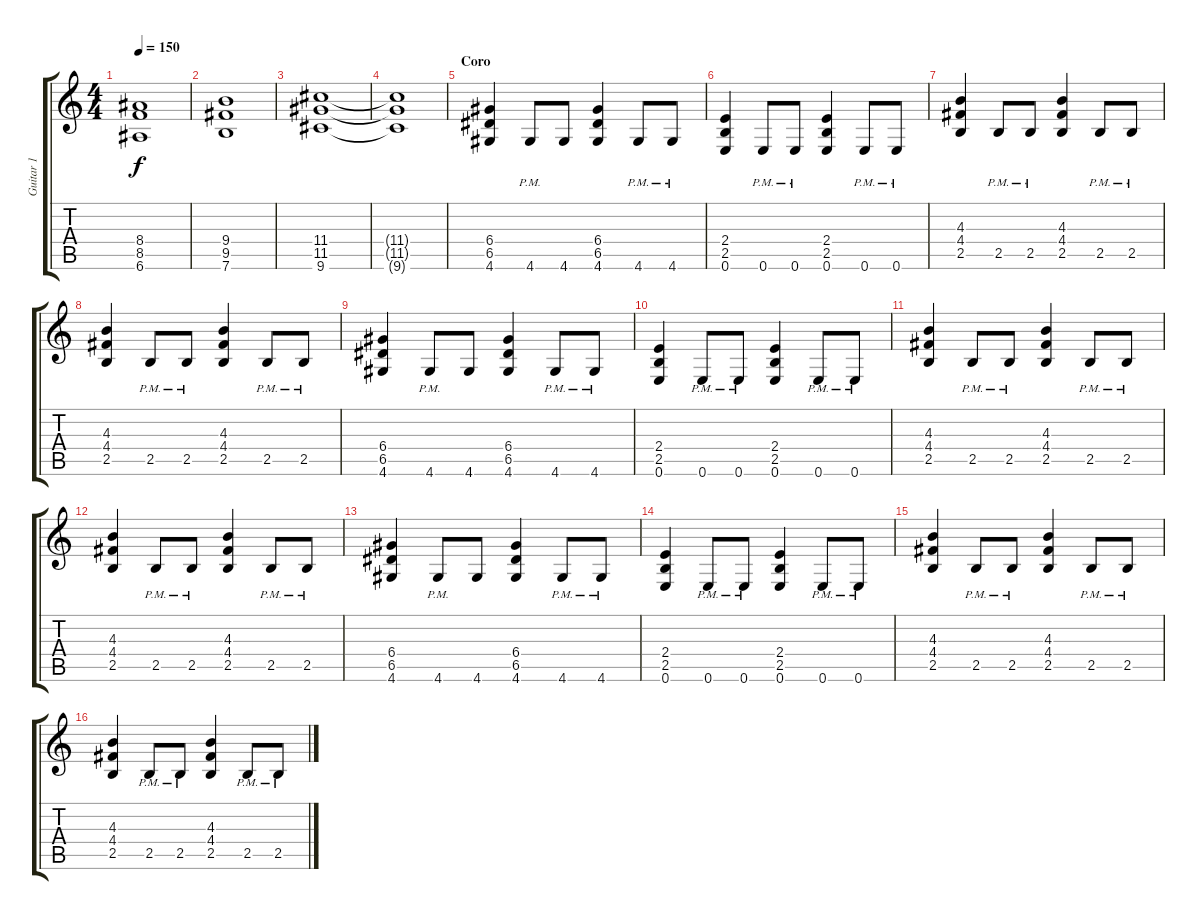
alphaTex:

\track ("Guitar 1" "Guitar 1") {instrument distortionguitar}
\staff {score tabs}
\tuning (E4 B3 G3 D3 A2 E2) {hide}
\ts (4 4)
\tempo 150
\clef g2
\ks c
(8.4 8.5 6.6).1{dy f} |
(9.4 9.5 7.6).1 |
(11.4 11.5 9.6).1 |
(11.4{t} 11.5{t} 9.6{t}).1 |
\section ("" "Coro")
(6.4 6.5 4.6).4{volume 16} 4.6{pm}.8 4.6.8 (6.4 6.5 4.6).4 4.6{pm}.8 4.6{pm}.8 |
(2.4 2.5 0.6).4 0.6{pm}.8 0.6{pm}.8 (2.4 2.5 0.6).4 0.6{pm}.8 0.6{pm}.8 |
(4.3 4.4 2.5).4 2.5{pm}.8 2.5{pm}.8 (4.3 4.4 2.5).4 2.5{pm}.8 2.5{pm}.8 |
(4.3 4.4 2.5).4 2.5{pm}.8 2.5{pm}.8 (4.3 4.4 2.5).4 2.5{pm}.8 2.5{pm}.8 |
(6.4 6.5 4.6).4 4.6{pm}.8 4.6.8 (6.4 6.5 4.6).4 4.6{pm}.8 4.6{pm}.8 |
(2.4 2.5 0.6).4 0.6{pm}.8 0.6{pm}.8 (2.4 2.5 0.6).4 0.6{pm}.8 0.6{pm}.8 |
(4.3 4.4 2.5).4 2.5{pm}.8 2.5{pm}.8 (4.3 4.4 2.5).4 2.5{pm}.8 2.5{pm}.8 |
(4.3 4.4 2.5).4 2.5{pm}.8 2.5{pm}.8 (4.3 4.4 2.5).4 2.5{pm}.8 2.5{pm}.8 |
(6.4 6.5 4.6).4{volume 16} 4.6{pm}.8 4.6.8 (6.4 6.5 4.6).4 4.6{pm}.8 4.6{pm}.8 |
(2.4 2.5 0.6).4 0.6{pm}.8 0.6{pm}.8 (2.4 2.5 0.6).4 0.6{pm}.8 0.6{pm}.8 |
(4.3 4.4 2.5).4 2.5{pm}.8 2.5{pm}.8 (4.3 4.4 2.5).4 2.5{pm}.8 2.5{pm}.8 |
(4.3 4.4 2.5).4 2.5{pm}.8 2.5{pm}.8 (4.3 4.4 2.5).4 2.5{pm}.8 2.5{pm}.8
